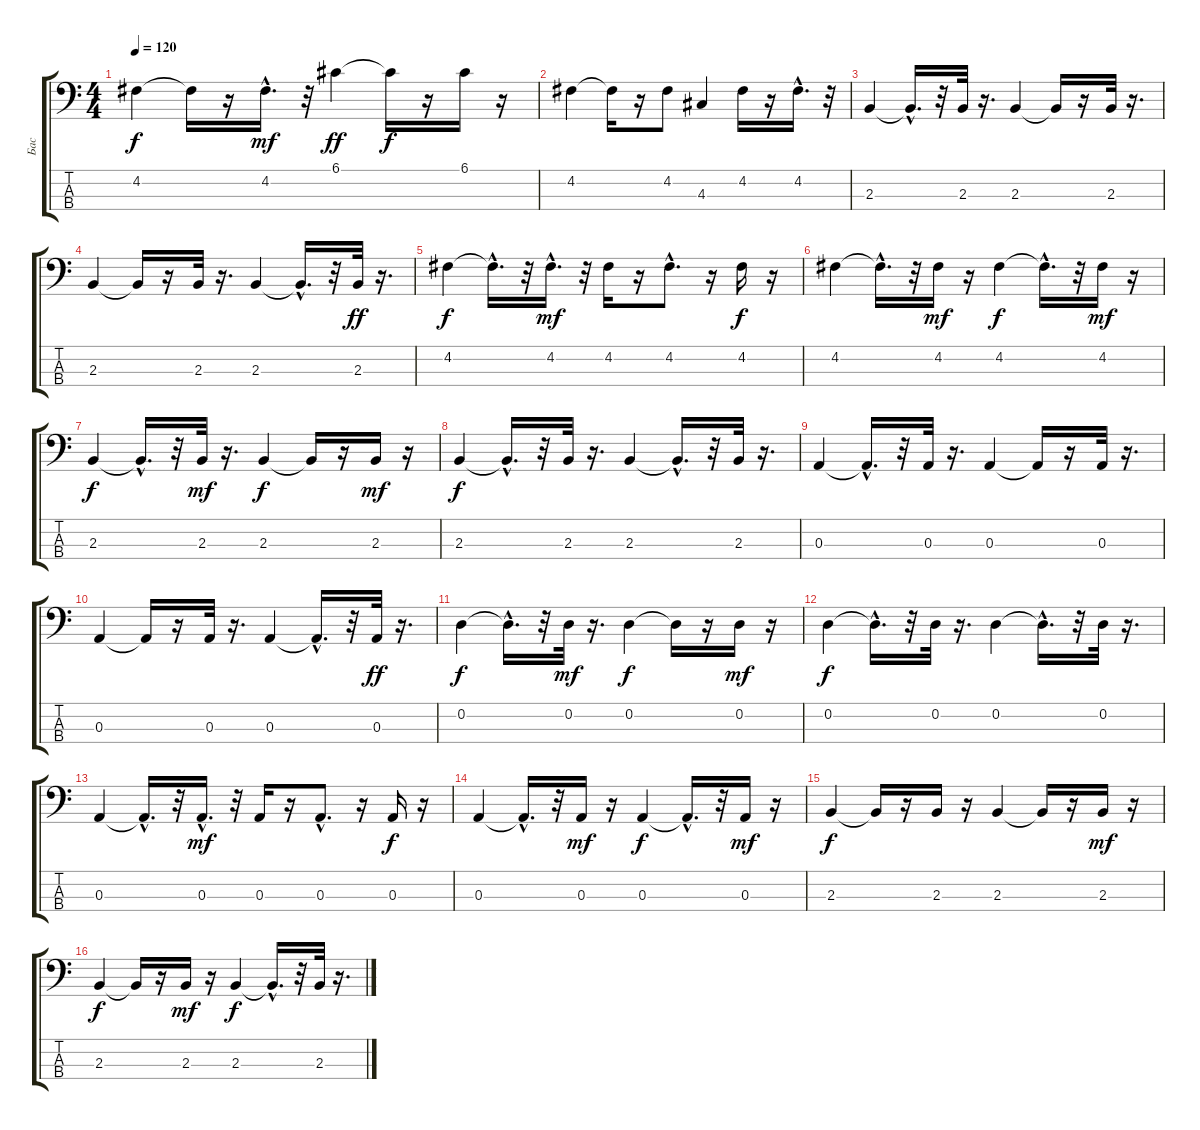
\track ("Бас" "Бас") {instrument fretlessbass}
\staff {score tabs}
\tuning (G2 D2 A1 E1) {hide}
\ts (4 4)
\tempo 120
\clef f4
\ks c
4.2.4{dy f} 4.2{t}.16 r.16 4.2{hac}.16{d dy mf} r.32 6.1.4{dy ff} 6.1{t}.16{dy f} r.16 6.1.16 r.16 |
4.2.4 4.2{t}.16 r.16 4.2.8 4.3.4 4.2.16 r.16 4.2{hac}.16{d} r.32 |
2.3.4 2.3{hac t}.16{d} r.32 2.3.32 r.16{d} 2.3.4 2.3{t}.16 r.16 2.3.32 r.16{d} |
2.3.4 2.3{t}.16 r.16 2.3.32 r.16{d} 2.3.4 2.3{hac t}.16{d} r.32 2.3.32{dy ff} r.16{d} |
4.2.4{dy f} 4.2{hac t}.16{d} r.32 4.2{hac}.16{d dy mf} r.32 4.2.16 r.16 4.2{hac}.8{d} r.16 4.2.16{dy f} r.16 |
4.2.4 4.2{hac t}.16{d} r.32 4.2.16{dy mf} r.16 4.2.4{dy f} 4.2{hac t}.16{d} r.32 4.2.16{dy mf} r.16 |
2.3.4{dy f} 2.3{hac t}.16{d} r.32 2.3.32{dy mf} r.16{d} 2.3.4{dy f} 2.3{t}.16 r.16 2.3.16{dy mf} r.16 |
2.3.4{dy f} 2.3{hac t}.16{d} r.32 2.3.32 r.16{d} 2.3.4 2.3{hac t}.16{d} r.32 2.3.32 r.16{d} |
0.3.4 0.3{hac t}.16{d} r.32 0.3.32 r.16{d} 0.3.4 0.3{t}.16 r.16 0.3.32 r.16{d} |
0.3.4 0.3{t}.16 r.16 0.3.32 r.16{d} 0.3.4 0.3{hac t}.16{d} r.32 0.3.32{dy ff} r.16{d} |
0.2.4{dy f} 0.2{hac t}.16{d} r.32 0.2.32{dy mf} r.16{d} 0.2.4{dy f} 0.2{t}.16 r.16 0.2.16{dy mf} r.16 |
0.2.4{dy f} 0.2{hac t}.16{d} r.32 0.2.32 r.16{d} 0.2.4 0.2{hac t}.16{d} r.32 0.2.32 r.16{d} |
0.3.4 0.3{hac t}.16{d} r.32 0.3{hac}.16{d dy mf} r.32 0.3.16 r.16 0.3{hac}.8{d} r.16 0.3.16{dy f} r.16 |
0.3.4 0.3{hac t}.16{d} r.32 0.3.16{dy mf} r.16 0.3.4{dy f} 0.3{hac t}.16{d} r.32 0.3.16{dy mf} r.16 |
2.3.4{dy f} 2.3{t}.16 r.16 2.3.16 r.16 2.3.4 2.3{t}.16 r.16 2.3.16{dy mf} r.16 |
2.3.4{dy f} 2.3{t}.16 r.16 2.3.16{dy mf} r.16 2.3.4{dy f} 2.3{hac t}.16{d} r.32 2.3.32 r.16{d}
